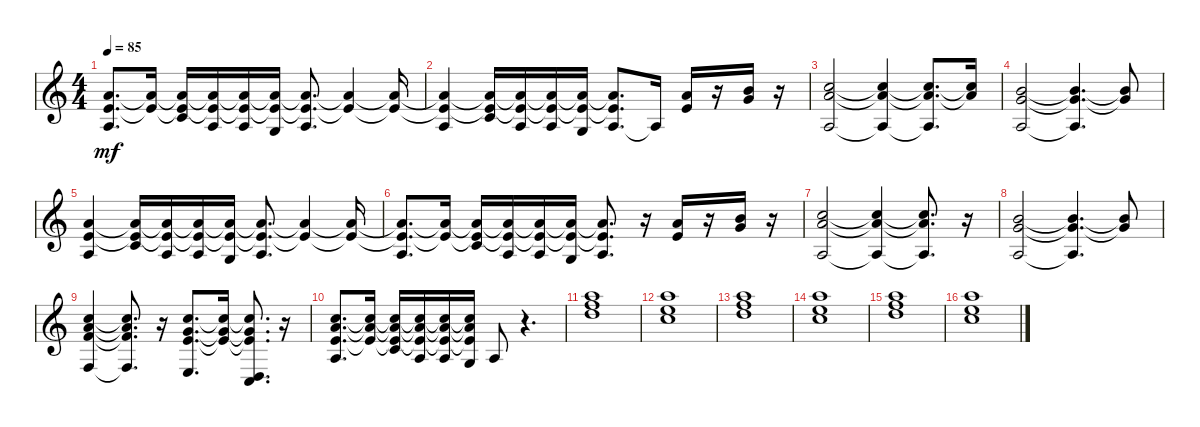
\track "" {instrument choiraahs}
\staff {score}
\tuning (E4 B3 G3 D3 A2 E2 B1) {hide}
\ts (4 4)
\tempo 85
\clef g2
\ks c
(5.1 5.2 2.3).8{d dy mf} (5.1{t} 5.2{t}).16 (5.1{t} 5.2{t} 5.3).16 (5.1{t} 5.2{t} 2.3).16 (5.1{t} 5.2{t} 2.3).16 (5.1{t} 5.2{t} 0.3).16 (5.1{t} 5.2{t} 2.3).8{d} (5.1{t} 5.2{t}).4 (5.1{t} 5.2{t}).16 |
(5.1{t} 5.2{t} 2.3).4 (5.1{t} 5.2{t} 5.3).16 (5.1{t} 5.2{t} 2.3).16 (5.1{t} 5.2{t} 2.3).16 (5.1{t} 5.2{t} 0.3).16 (5.1{t} 5.2{t} 2.3).8{d} 2.3{t}.16 (0.1 10.2).16 r.16 (3.1 12.2).16 r.16 |
(5.1 13.2 2.3).2 (5.1{t} 13.2{t} 2.3{t}).4 (5.1{t} 13.2{t} 2.3{t}).8{d} (5.1{t} 13.2{t}).16 |
(3.1 12.2 2.3).2 (3.1{t} 12.2{t} 2.3{t}).4{d} (3.1{t} 12.2{t}).8 |
(5.1 5.2 2.3).4 (5.1{t} 5.2{t} 5.3).16 (5.1{t} 5.2{t} 2.3).16 (5.1{t} 5.2{t} 2.3).16 (5.1{t} 5.2{t} 0.3).16 (5.1{t} 5.2{t} 2.3).8{d} (5.1{t} 5.2{t}).4 (5.1{t} 5.2{t}).16 |
(5.1{t} 5.2{t} 2.3).8{d} (5.1{t} 5.2{t}).16 (5.1{t} 5.2{t} 5.3).16 (5.1{t} 5.2{t} 2.3).16 (5.1{t} 5.2{t} 2.3).16 (5.1{t} 5.2{t} 0.3).16 (5.1{t} 5.2{t} 2.3).8{d} r.16 (5.1 5.2).16 r.16 (3.1 12.2).16 r.16 |
(5.1 13.2 2.3).2 (5.1{t} 13.2{t} 2.3{t}).4 (5.1{t} 13.2{t} 2.3{t}).8{d} r.16 |
(7.1 8.2 2.3).2 (7.1{t} 8.2{t} 2.3{t}).4{d} (7.1{t} 8.2{t}).8 |
(5.1 13.2 10.3 3.4).4 (5.1{t} 13.2{t} 10.3{t} 3.4{t}).8{d} r.16 (8.1 8.2 9.3 2.4).8{d} (8.1{t} 8.2{t} 9.3{t}).16 (8.1{t} 8.2{t} 9.3{t} 0.4 3.5).8{d} r.16 |
(0.1 13.2 14.3 7.4).8{d} (0.1{t} 13.2{t} 14.3{t}).16 (0.1{t} 13.2{t} 14.3{t} 10.4).16 (0.1{t} 13.2{t} 14.3{t} 7.4).16 (0.1{t} 13.2{t} 14.3{t} 7.4).16 (0.1{t} 13.2{t} 14.3{t} 5.4).16 2.3.8 r.4{d} |
(13.1 22.2 19.3).1 |
(17.1 17.2 17.3).1 |
(17.1 15.2 22.3).1 |
(17.1 17.2 17.3).1 |
(17.1 18.2 19.3).1 |
(17.1 17.2 17.3).1
